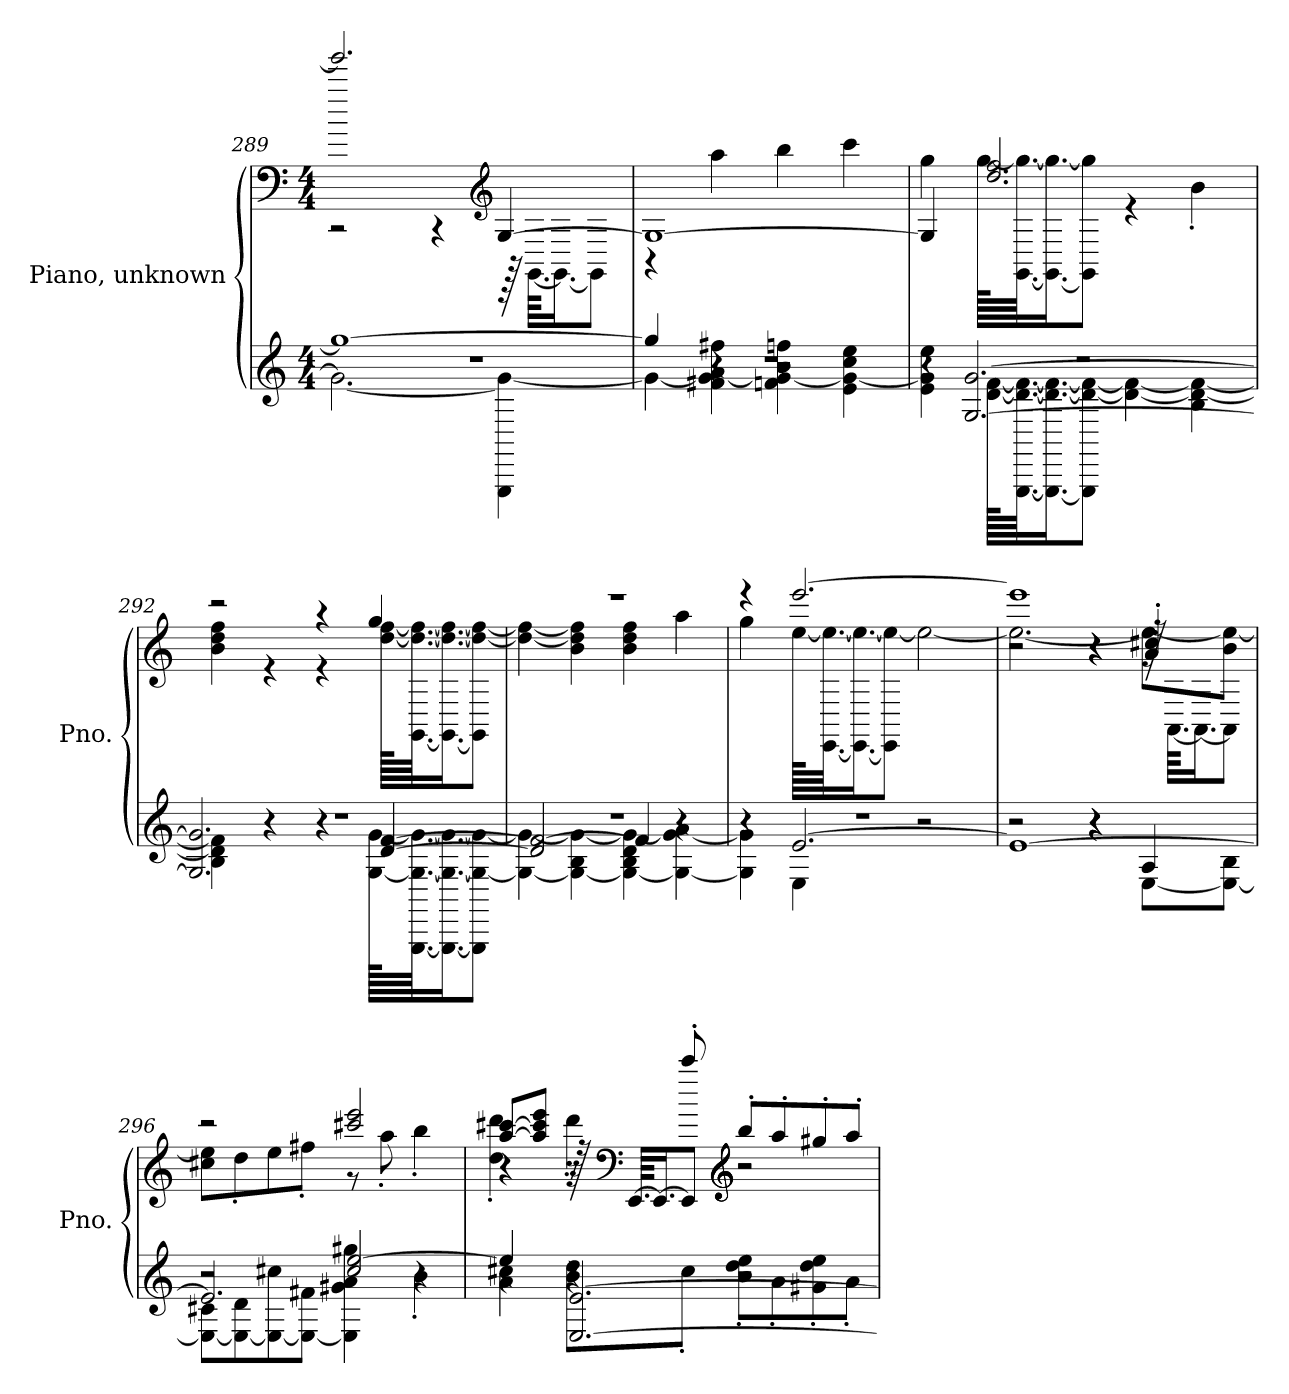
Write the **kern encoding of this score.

**kern	**kern
*part1	*part1
*staff2	*staff1
*I"Piano, unknown	*
*I'Pno.	*
*clefG2	*clefF4
*k[]	*k[]
*M4/4	*M4/4
=289	=289
*^	*^
*	*^	*	*
1r	2.g\_	1gg_	2.ggg/]	2r
.	.	.	.	4r
*	*	*	*clefG2	*
.	4GGG\ 4g\_	.	[4G/	128r
.	.	.	.	[64.GG\KKLL
.	.	.	.	16.GG\J_
.	.	.	.	8GG\J]
=290	=290	=290	=290	=290
1r	4g\_	4gg/]	1G_	4r
.	4f#X\ 4g\_ 4a\ 4ff#X\	4r	.	4aa\
.	4fn\ 4g\_ 4b\ 4ffn\	2r	.	4bb\
.	4e\ 4g\_ 4cc\ 4ee\	.	.	4ccc\
=291	=291	=291	=291	=291
1r	4e\ 4g\] 4ee\	4r	4G/]	4gg\
.	[128d\ [128f\KLLLL	[2.G/ [2.g/	2.dd/ 2.ff/	[128gg\KLLLL
.	[64.GGG\ 64.d\_ 64.f\_JJ	.	.	[64.GG\ 64.gg\_JJ
.	16.GGG\_ 16.d\_ 16.f\_J	.	.	16.GG\_ 16.gg\_J
.	8GGG\] 8d\_ 8f\_J	.	.	8GG\] 8gg\]J
.	4d\_ 4f\_	.	.	4r
.	4B\ 4d\_ 4f\_	.	.	4b'\
!!LO:LB:g=z	!!
=292	=292	=292	=292	=292
1r	4B\ 4d\] 4f\]	2.G/] 2.g/]	2r	4b\ 4dd\ 4ff\
.	4r	.	.	4r
.	4r	.	4r	4r
.	[128G\ [128g\KLLLL	[4d/ [4f/	4gg/	[128dd\ [128ff\KLLLL
.	[64.GGG\ 64.G\_ 64.g\_JJ	.	.	[64.GG\ 64.dd\_ 64.ff\_JJ
.	16.GGG\_ 16.G\_ 16.g\_J	.	.	16.GG\_ 16.dd\_ 16.ff\_J
.	8GGG\] 8G\_ 8g\_J	.	.	8GG\] 8dd\_ 8ff\_J
=293	=293	=293	=293	=293
1r	4G\_ 4g\_	2d/] 2f/_	1r	4dd\_ 4ff\_
.	4G\_ 4B\ 4g\_	.	.	4b\ 4dd\] 4ff\]
.	4G\_ 4B\ 4d\ 4g\_	4f/]	.	4b\ 4dd\ 4ff\
.	4G\_ 4g\_ 4a\	4r	.	4aa\
=294	=294	=294	=294	=294
1r	4G\] 4g\]	4r	4r	4gg\
.	4E\	[2.e/	[2.eee/	[128ee\KLLLL
.	.	.	.	[64.EE\ 64.ee\_JJ
.	.	.	.	16.EE\_ 16.ee\_J
.	.	.	.	8EE\] 8ee\_J
.	2r	.	.	2ee\_
=295	=295	=295	=295	=295
*	*	*	*^	*^
2r	2r	1e_	1eee]	2.ee\_	2r	2r
4r	4r	.	.	.	4r	4r
4A/	[8E\L	.	.	8ee\L_	4a/' 4cc#X/'	128r
.	.	.	.	.	.	[64.AA\KKLL
.	.	.	.	.	.	16.AA\J_
.	8E\_ 8B\J	.	.	8b\ 8ee\_J	.	8AA\J]
*	*	*	*	*v	*v	*v
!!LO:LB:g=z
=296	=296	=296	=296	=296
2r	8E\_ 8c#X\L	2.e/]	2r	8cc#X\ 8ee\]L
.	8E\_ 8d\	.	.	8dd'\
.	8E\_ 8cc#X\	.	.	8ee\
.	8E\_ 8f#X\J	.	.	8ff#X'\J
2cc#/ [2ee/	4E\] 4g#X\ 4a\ 4gg#X\	.	2ccc#X/ 2eee/	8r
.	.	.	.	8aa'\
.	4b'\	4r	.	4bb'\
=297	=297	=297	=297	=297
*	*	*	*	*^
4ee/]	4a\ 4cc#X\	4r	[8aa/ [8ccc#X/L	4dd\' 4ddd\'	4r
.	.	.	8aa/] 8ccc#/] 8eee/J	.	.
4r	8b\ 8dd\L	[2.E/ [2.e/	8r	4ddd'\	128r
*	*	*	*clefF4	*	*
.	.	.	.	.	[64.EE/KKLL
.	.	.	.	.	16.EE/J_
.	8cc#'\J	.	8ccc#'/	.	8EE/J]
*	*	*	*clefG2	*	*
2r	8b\' 8dd\' 8ee\'L	.	8bb'/L	2r	2r
.	8a'\	.	8aa'/	.	.
.	8g#X\' 8dd\' 8ee\'	.	8gg#X'/	.	.
.	8a'\J	.	8aa'/J	.	.
*v	*v	*v	*	*	*
*	*v	*v	*v
=	=
*-	*-
